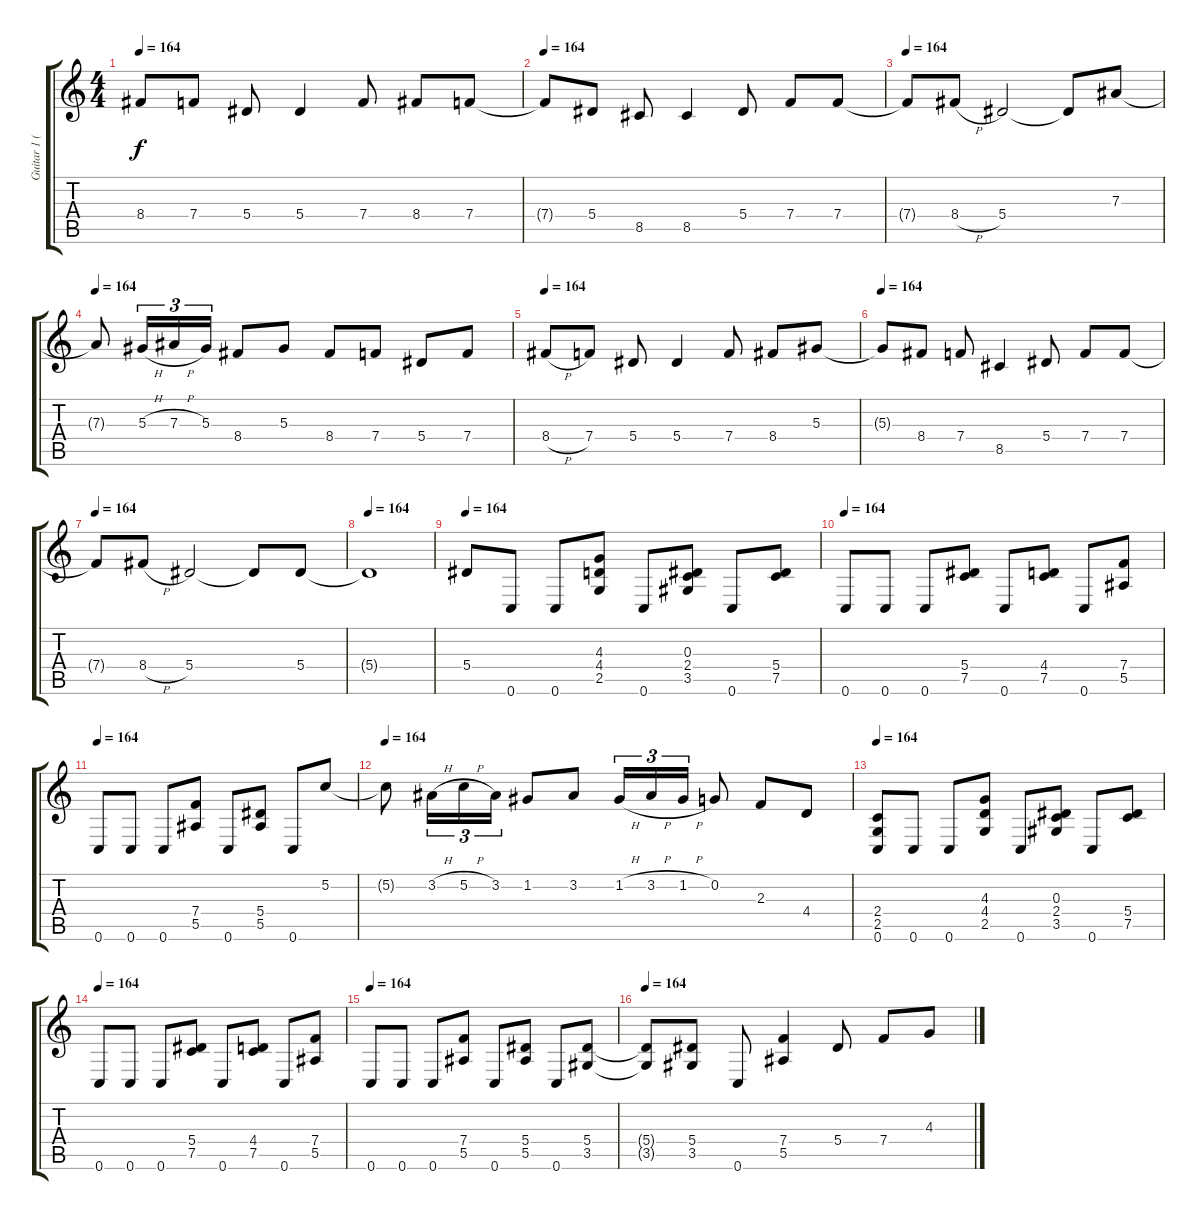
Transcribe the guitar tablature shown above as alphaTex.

\track ("Guitar 1 (Lead)" "Guitar 1 (") {instrument overdrivenguitar}
\staff {score tabs}
\tuning (C4 G3 Eb3 Bb2 F2 C2) {hide}
\ts (4 4)
\tempo 164
\clef g2
\ks c
8.4{t}.8{dy f} 7.4.8 5.4.8 5.4.4 7.4.8 8.4.8 7.4.8 |
\tempo 164
7.4{t}.8 5.4.8 8.5.8 8.5.4 5.4.8 7.4.8 7.4.8 |
\tempo 164
7.4{t}.8 8.4{h}.8 5.4.2 5.4{t}.8 7.3.8 |
\tempo 164
7.3{t}.8 5.3{h}.16{tu (3 2)} 7.3{h}.16{tu (3 2)} 5.3.16{tu (3 2)} 8.4.8 5.3.8 8.4.8 7.4.8 5.4.8 7.4.8 |
\tempo 164
8.4{h}.8 7.4.8 5.4.8 5.4.4 7.4.8 8.4.8 5.3.8 |
\tempo 164
5.3{t}.8 8.4.8 7.4.8 8.5.4 5.4.8 7.4.8 7.4.8 |
\tempo 164
7.4{t}.8 8.4{h}.8 5.4.2 5.4{t}.8 5.4.8 |
\tempo 164
5.4{t}.1 |
\tempo 164
5.4.8 0.6.8 0.6.8 (4.3 4.4 2.5).8 0.6.8 (0.3 2.4 3.5).8 0.6.8 (5.4 7.5).8 |
\tempo 164
0.6.8 0.6.8 0.6.8 (5.4 7.5).8 0.6.8 (4.4 7.5).8 0.6.8 (7.4 5.5).8 |
\tempo 164
0.6.8 0.6.8 0.6.8 (7.4 5.5).8 0.6.8 (5.4 5.5).8 0.6.8 5.2.8 |
\tempo 164
5.2{t}.8 3.2{h}.16{tu (3 2)} 5.2{h}.16{tu (3 2)} 3.2.16{tu (3 2)} 1.2.8 3.2.8 1.2{h}.16{tu (3 2)} 3.2{h}.16{tu (3 2)} 1.2{h}.16{tu (3 2)} 0.2.8 2.3.8 4.4.8 |
\tempo 164
(2.4 2.5 0.6).8 0.6.8 0.6.8 (4.3 4.4 2.5).8 0.6.8 (0.3 2.4 3.5).8 0.6.8 (5.4 7.5).8 |
\tempo 164
0.6.8 0.6.8 0.6.8 (5.4 7.5).8 0.6.8 (4.4 7.5).8 0.6.8 (7.4 5.5).8 |
\tempo 164
0.6.8 0.6.8 0.6.8 (7.4 5.5).8 0.6.8 (5.4 5.5).8 0.6.8 (5.4 3.5).8 |
\tempo 164
(5.4{t} 3.5{t}).8 (5.4 3.5).8 0.6.8 (7.4 5.5).4 5.4.8 7.4.8 4.3.8
